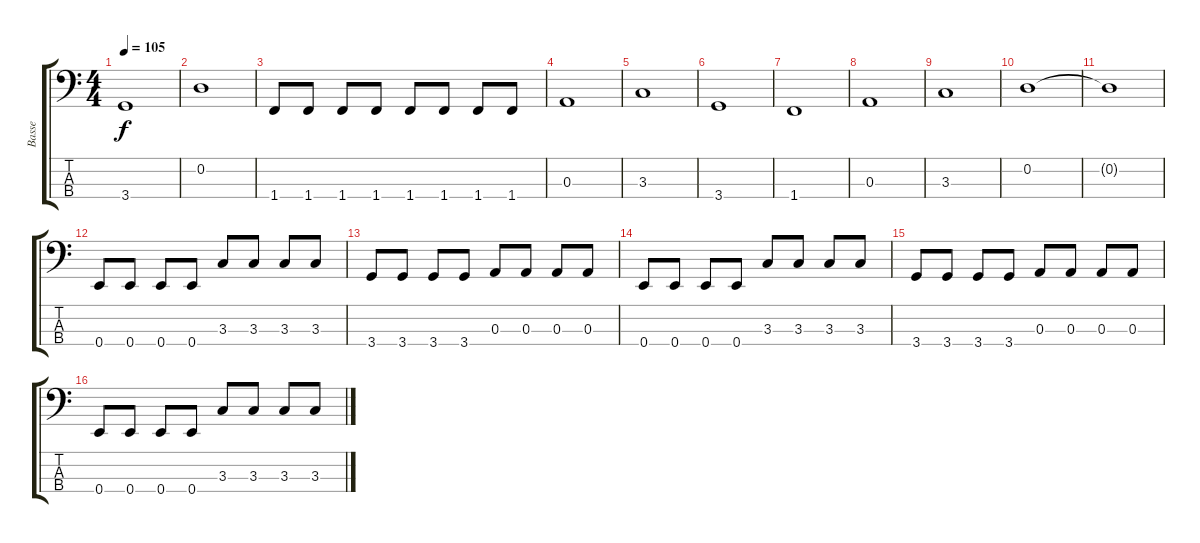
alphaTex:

\track ("Basse" "Basse") {instrument electricbassfinger}
\staff {score tabs}
\tuning (G2 D2 A1 E1) {hide}
\ts (4 4)
\tempo 105
\clef f4
\ks c
3.4.1{dy f} |
0.2.1 |
1.4.8 1.4.8 1.4.8 1.4.8 1.4.8 1.4.8 1.4.8 1.4.8 |
0.3.1 |
3.3.1 |
3.4.1 |
1.4.1 |
0.3.1 |
3.3.1 |
0.2.1 |
0.2{t}.1 |
0.4.8 0.4.8 0.4.8 0.4.8 3.3.8 3.3.8 3.3.8 3.3.8 |
3.4.8 3.4.8 3.4.8 3.4.8 0.3.8 0.3.8 0.3.8 0.3.8 |
0.4.8 0.4.8 0.4.8 0.4.8 3.3.8 3.3.8 3.3.8 3.3.8 |
3.4.8 3.4.8 3.4.8 3.4.8 0.3.8 0.3.8 0.3.8 0.3.8 |
0.4.8 0.4.8 0.4.8 0.4.8 3.3.8 3.3.8 3.3.8 3.3.8
